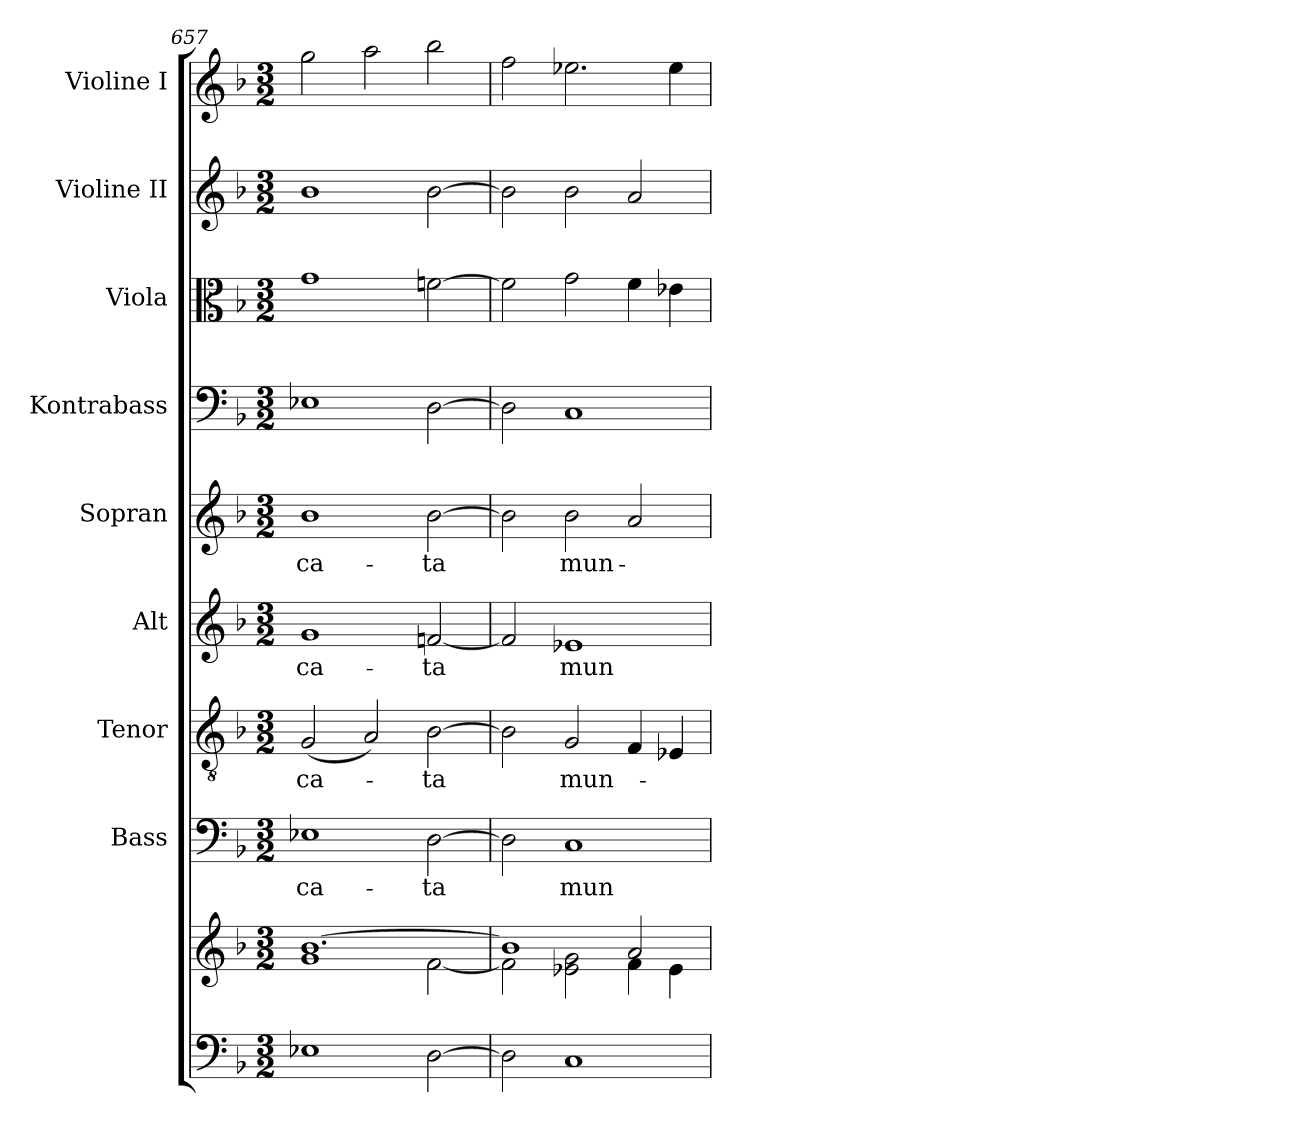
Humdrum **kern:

**kern	**kern	**kern	**text	**kern	**text	**kern	**text	**kern	**text	**kern	**kern	**kern	**kern
*part9	*part9	*part8	*part8	*part7	*part7	*part6	*part6	*part5	*part5	*part4	*part3	*part2	*part1
*staff10	*staff9	*staff8	*staff8	*staff7	*staff7	*staff6	*staff6	*staff5	*staff5	*staff4	*staff3	*staff2	*staff1
*	*	*I"Bass	*	*I"Tenor	*	*I"Alt	*	*I"Sopran	*	*I"Kontrabass	*I"Viola	*I"Violine II	*I"Violine I
*	*	*I'B.	*	*I'T.	*	*I'A.	*	*I'S.	*	*I'Kb.	*I'Vla.	*I'Vl. II	*I'Vl. I
*clefF4	*clefG2	*clefF4	*	*clefGv2	*	*clefG2	*	*clefG2	*	*clefF4	*clefC3	*clefG2	*clefG2
*	*	*	*	*	*	*	*	*	*	*ITrd7c12	*	*	*
*k[b-]	*k[b-]	*k[b-]	*	*k[b-]	*	*k[b-]	*	*k[b-]	*	*k[b-]	*k[b-]	*k[b-]	*k[b-]
*F:	*F:	*F:	*	*F:	*	*F:	*	*F:	*	*F:	*F:	*F:	*F:
*M3/2	*M3/2	*M3/2	*	*M3/2	*	*M3/2	*	*M3/2	*	*M3/2	*M3/2	*M3/2	*M3/2
=657	=657	=657	=657	=657	=657	=657	=657	=657	=657	=657	=657	=657	=657
*	*^	*	*	*	*	*	*	*	*	*	*	*	*
!	!	!	!	!LO:LY:b	!	!LO:LY:b	!	!LO:LY:b	!	!LO:LY:b	!	!	!	!
1E-X	[>1.b-	1g	1E-X	-ca-	(<2G/	-ca-	1g	-ca-	1b-	-ca-	1EE-X	1g	1b-	2gg\
.	.	.	.	.	2A/)	.	.	.	.	.	.	.	.	2aa\
!	!	!	!	!LO:LY:b	!	!LO:LY:b	!	!LO:LY:b	!	!LO:LY:b	!	!	!	!
[2D\	.	[<2f\	[2D\	-ta	[2B-\	-ta	[2fn/	-ta	[2b-\	-ta	[2DD\	[2fn\	[2b-\	2bb-\
!!LO:PB:g=z
=658	=658	=658	=658	=658	=658	=658	=658	=658	=658	=658	=658	=658	=658	=658
2D\]	1b-]	2f\]	2D\]	.	2B-\]	.	2f/]	.	2b-\]	.	2DD\]	2f\]	2b-\]	2ff\
!	!	!	!	!LO:LY:b	!	!LO:LY:b	!	!LO:LY:b	!	!LO:LY:b	!	!	!	!
1C	.	2e-X\ 2g\	1C	mun-	2G/	mun-	1e-X	mun-	2b-\	mun-	1CC	2g\	2b-\	2.ee-X\
.	2a/	4f\	.	.	4F/	.	.	.	2a/	.	.	4f\	2a/	.
.	.	4e-\	.	.	4E-X/	.	.	.	.	.	.	4e-X\	.	4ee-\
*	*v	*v	*	*	*	*	*	*	*	*	*	*	*	*
=	=	=	=	=	=	=	=	=	=	=	=	=	=
*-	*-	*-	*-	*-	*-	*-	*-	*-	*-	*-	*-	*-	*-
